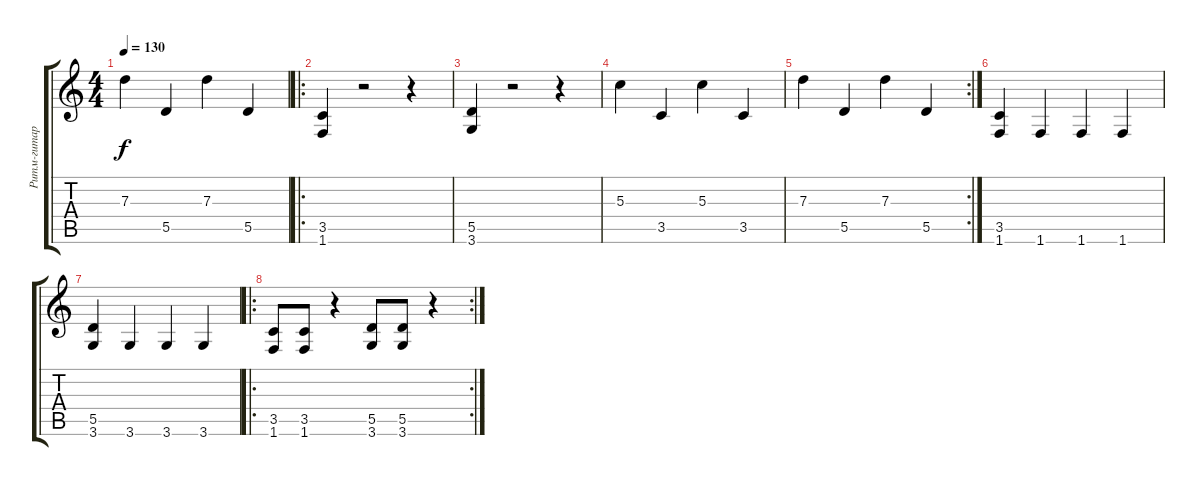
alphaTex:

\track ("Ритм-гитара" "Ритм-гитар") {instrument distortionguitar}
\staff {score tabs}
\tuning (E4 B3 G3 D3 A2 E2) {hide}
\ts (4 4)
\tempo 130
\clef g2
\ks c
7.3.4{dy f} 5.5.4 7.3.4 5.5.4 |
\ro
(3.5 1.6).4 r.2 r.4 |
(5.5 3.6).4 r.2 r.4 |
5.3.4 3.5.4 5.3.4 3.5.4 |
\rc 2
7.3.4 5.5.4 7.3.4 5.5.4 |
(3.5 1.6).4 1.6.4 1.6.4 1.6.4 |
(5.5 3.6).4 3.6.4 3.6.4 3.6.4 |
\ro
\rc 2
(3.5 1.6).8 (3.5 1.6).8 r.4 (5.5 3.6).8 (5.5 3.6).8 r.4
